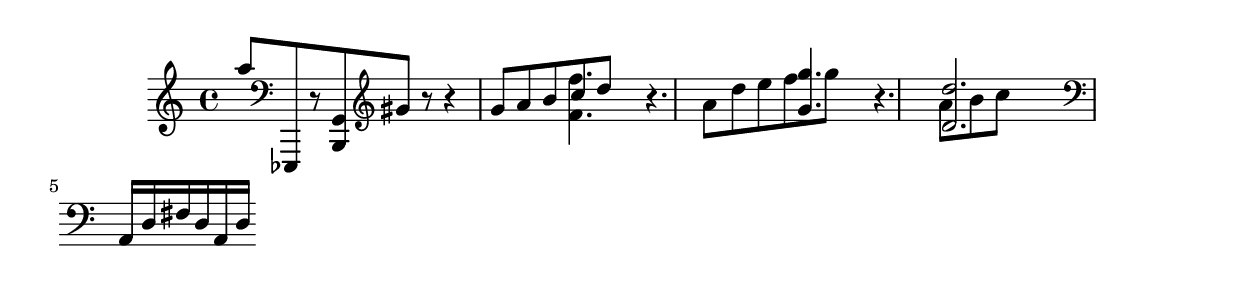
\header {
  texinfo = "Beam collisions from modern works"
  }

\layout {
  ragged-right = ##t
%  debug-beam-scoring = ##t
}

\version "2.14.0"

\new Staff
{
  % Stockhausen (without hemiolas)
  \relative c''' {
    \stemUp
    a8[ \clef bass es,,,,
	r8 <b' g'>
	\clef G
	gis''']
  }
  r8 r4 |

  % Ligeti 1st etude.
  \relative c''
  <<
    { g8[ a b c d] } \\
    { s4. <f, f'>4. }
    >>
  r4.

  % Ligeti 1st etude.
  \relative c''
  <<
    {
      s4. <g g'>4.
    } \\
    {
%      \override Beam #'inspect-quants = #'(-4 . -3)
      a8[ d e f g]
    }
    >>
  r4.
  
  % Ligeti 1st etude.
  \relative c'
  <<
    { <d d'>2. } \\
    { a'8[ b c] }
    >>

  % Schubert morgenlied.
  \clef bass
  \relative c {
    a16[ d fis d a d]
  }
  
}
